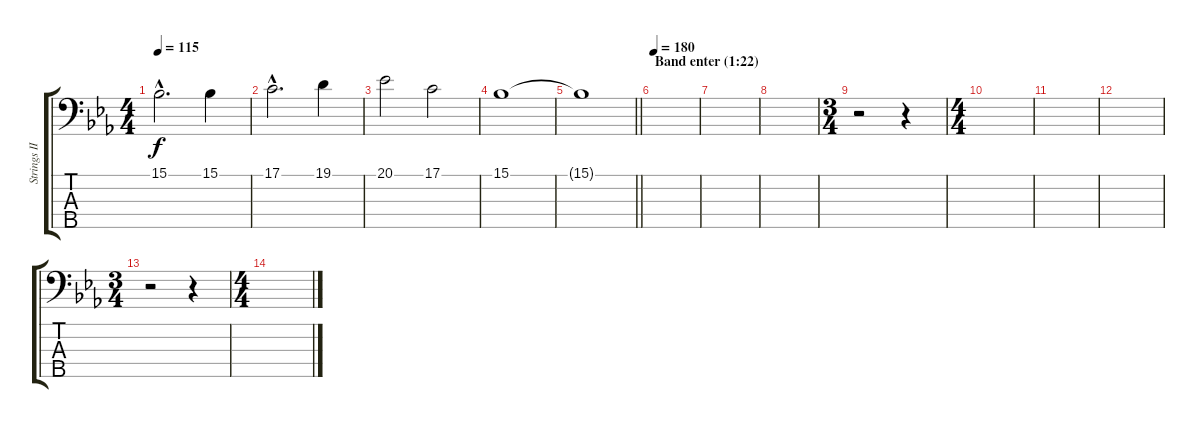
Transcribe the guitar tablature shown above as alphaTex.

\track ("Strings III" "Strings II") {instrument stringensemble1}
\staff {score tabs}
\tuning (G2 D2 A1 E1 B0) {hide}
\ts (4 4)
\tempo 115
\clef f4
\ks eb
15.1{hac t}.2{d dy f} 15.1.4 |
17.1{hac}.2{d} 19.1.4 |
20.1.2 17.1.2 |
15.1.1 |
\barLineRight lightlight
15.1{t}.1 |
\section ("" "Band enter (1:22)")
\tempo 180
|
|
|
\ts (3 4)
r.2 r.4 |
\ts (4 4)
|
|
|
\ts (3 4)
r.2 r.4 |
\ts (4 4)
